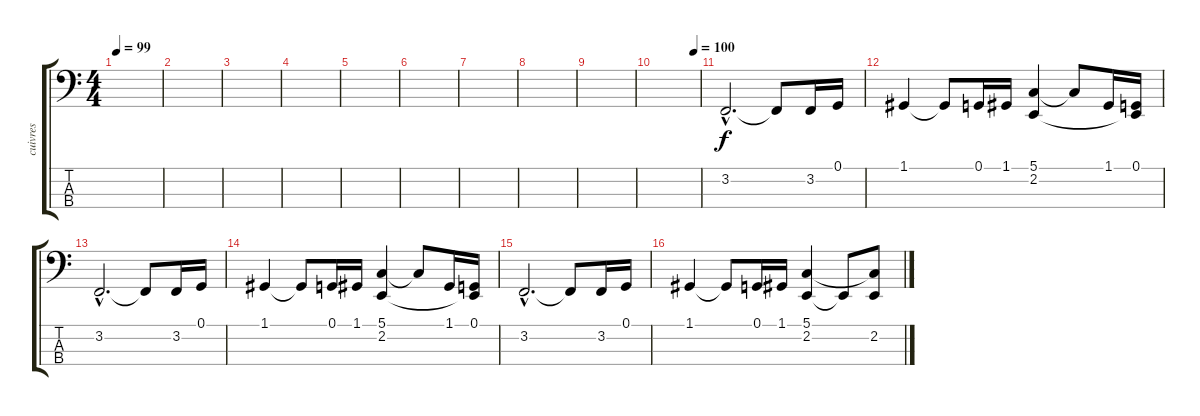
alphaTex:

\track ("cuivres" "cuivres") {instrument tuba}
\staff {score tabs}
\tuning (G2 D2 A1 E1) {hide}
\ts (4 4)
\tempo 99
\clef f4
\ks c
|
|
|
|
|
|
|
|
|
\tempo (100 0.875)
|
3.2{hac}.2{d} 3.2{t}.8 3.2.16 0.1.16 |
1.1.4 1.1{t}.8 0.1.16 1.1.16 (5.1 2.2).4 5.1{t}.8 1.1.16 (0.1 2.2{t}).16 |
3.2{hac}.2{d} 3.2{t}.8 3.2.16 0.1.16 |
1.1.4 1.1{t}.8 0.1.16 1.1.16 (5.1 2.2).4 5.1{t}.8 1.1.16 (0.1 2.2{t}).16 |
3.2{hac}.2{d} 3.2{t}.8 3.2.16 0.1.16 |
1.1.4 1.1{t}.8 0.1.16 1.1.16 (5.1 2.2).4 2.2{t}.8 (5.1{t} 2.2).8
